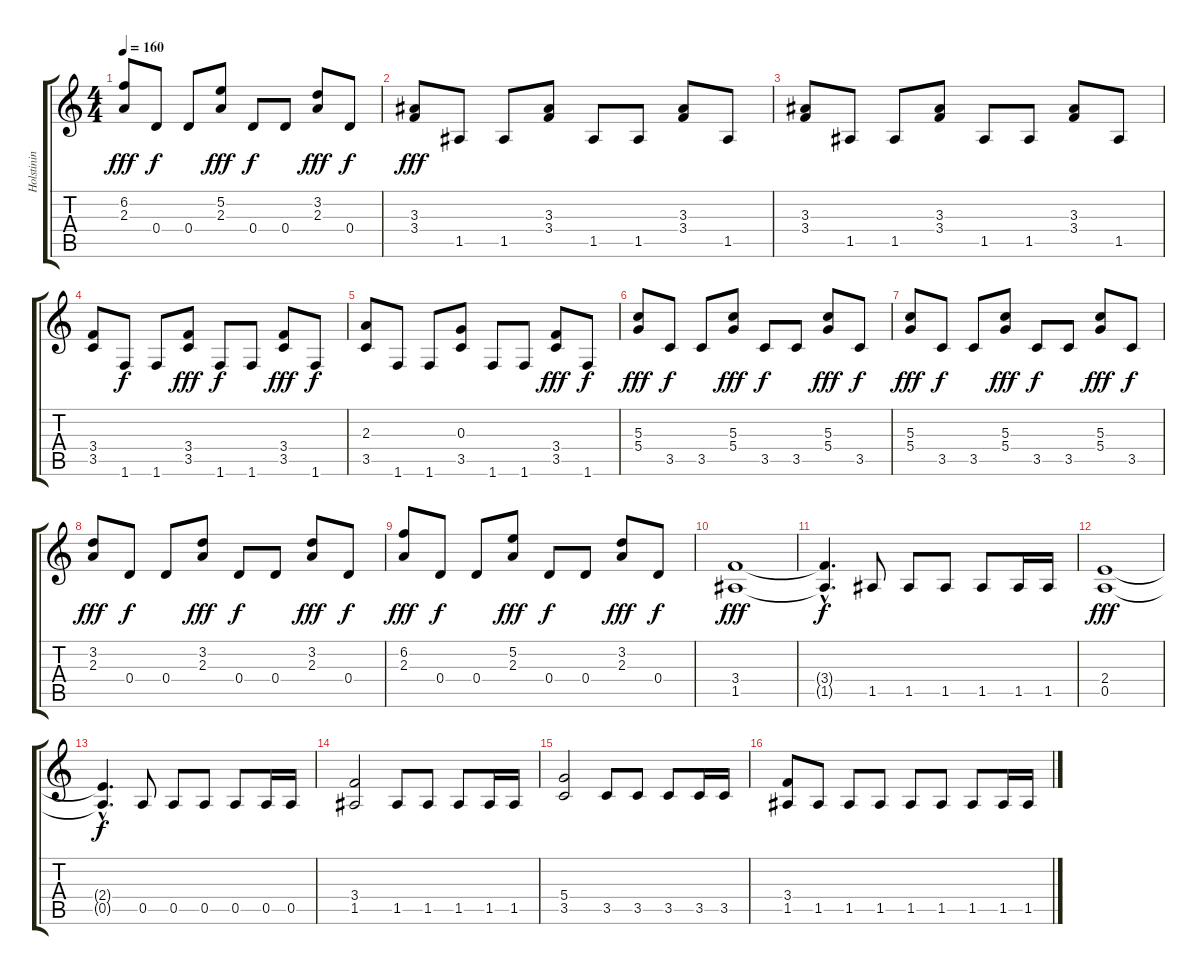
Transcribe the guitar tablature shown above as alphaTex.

\track ("Holstinin" "Holstinin") {instrument overdrivenguitar}
\staff {score tabs}
\tuning (E4 B3 G3 D3 A2 E2) {hide}
\ts (4 4)
\tempo 160
\clef g2
\ks c
(6.2 2.3).8{dy fff} 0.4.8{dy f} 0.4.8 (5.2 2.3).8{dy fff} 0.4.8{dy f} 0.4.8 (3.2 2.3).8{dy fff} 0.4.8{dy f} |
(3.3 3.4).8{dy fff} 1.5.8 1.5.8 (3.3 3.4).8 1.5.8 1.5.8 (3.3 3.4).8 1.5.8 |
(3.3 3.4).8 1.5.8 1.5.8 (3.3 3.4).8 1.5.8 1.5.8 (3.3 3.4).8 1.5.8 |
(3.4 3.5).8 1.6.8{dy f} 1.6.8 (3.4 3.5).8{dy fff} 1.6.8{dy f} 1.6.8 (3.4 3.5).8{dy fff} 1.6.8{dy f} |
(2.3 3.5).8 1.6.8 1.6.8 (0.3 3.5).8 1.6.8 1.6.8 (3.4 3.5).8{dy fff} 1.6.8{dy f} |
(5.3 5.4).8{dy fff} 3.5.8{dy f} 3.5.8 (5.3 5.4).8{dy fff} 3.5.8{dy f} 3.5.8 (5.3 5.4).8{dy fff} 3.5.8{dy f} |
(5.3 5.4).8{dy fff} 3.5.8{dy f} 3.5.8 (5.3 5.4).8{dy fff} 3.5.8{dy f} 3.5.8 (5.3 5.4).8{dy fff} 3.5.8{dy f} |
(3.2 2.3).8{dy fff} 0.4.8{dy f} 0.4.8 (3.2 2.3).8{dy fff} 0.4.8{dy f} 0.4.8 (3.2 2.3).8{dy fff} 0.4.8{dy f} |
(6.2 2.3).8{dy fff} 0.4.8{dy f} 0.4.8 (5.2 2.3).8{dy fff} 0.4.8{dy f} 0.4.8 (3.2 2.3).8{dy fff} 0.4.8{dy f} |
(3.4 1.5).1{dy fff} |
(3.4{hac t} 1.5{hac t}).4{d dy f} 1.5.8 1.5.8 1.5.8 1.5.8 1.5.16 1.5.16 |
(2.4 0.5).1{dy fff} |
(2.4{hac t} 0.5{hac t}).4{d dy f} 0.5.8 0.5.8 0.5.8 0.5.8 0.5.16 0.5.16 |
(3.4 1.5).2 1.5.8 1.5.8 1.5.8 1.5.16 1.5.16 |
(5.4 3.5).2 3.5.8 3.5.8 3.5.8 3.5.16 3.5.16 |
(3.4 1.5).8 1.5.8 1.5.8 1.5.8 1.5.8 1.5.8 1.5.8 1.5.16 1.5.16
